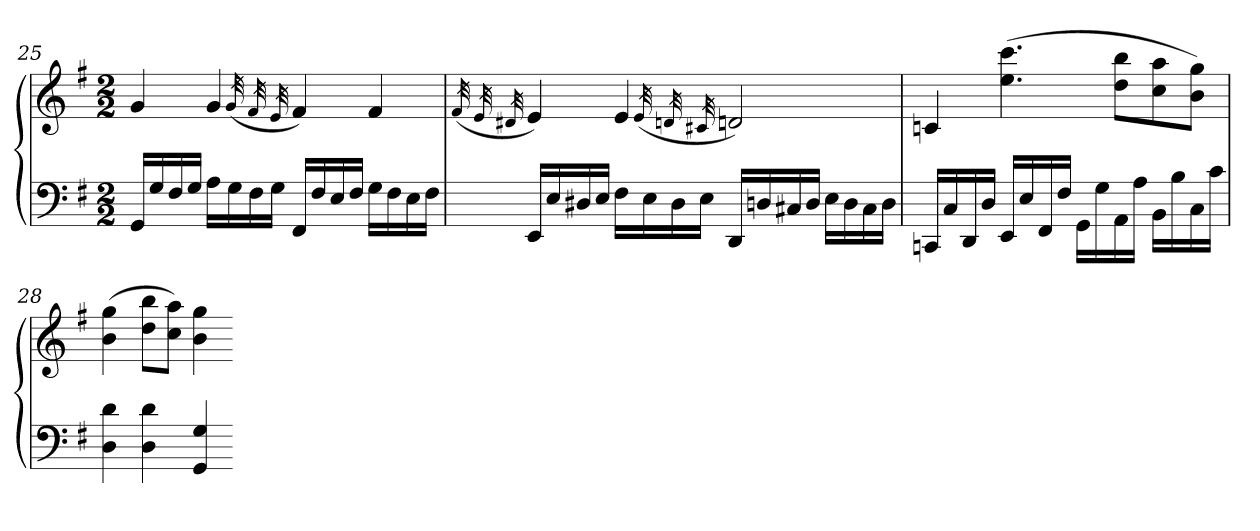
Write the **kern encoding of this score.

**kern	**kern
*part1	*part1
*staff2	*staff1
*clefF4	*clefG2
*k[f#]	*k[f#]
*G:	*G:
*M2/2	*M2/2
=25	=25
16GGLL	4g
16G	.
16F#	.
16GJJ	.
16ALL	4g
16G	.
16F#	.
16GJJ	.
.	(32qg
.	32qf#
.	32qe
16FF#LL	4f#)
16F#	.
16E	.
16F#JJ	.
16GLL	4f#
16F#	.
16E	.
16F#JJ	.
=26	=26
.	(32qf#
.	32qe
.	32qd#X
16EELL	4e)
16E	.
16D#X	.
16EJJ	.
16F#LL	4e
16E	.
16D#	.
16EJJ	.
.	(32qe
.	32qdn
.	32qc#X
16DDLL	2dn)
16Dn	.
16C#X	.
16DJJ	.
16ELL	.
16D	.
16C#	.
16DJJ	.
=27	=27
16CCnLL	4cn
16C	.
16DD	.
16DJJ	.
16EELL	(4.ee 4.ccc
16E	.
16FF#	.
16F#JJ	.
16GGLL	.
16G	.
16AA	8dd 8bbL
16AJJ	.
16BBLL	8cc 8aa
16B	.
16C	8b 8ggJ)
16cJJ	.
=28	=28
4D 4d	(4b 4gg
4D 4d	8dd 8bbL
.	8cc 8aaJ)
4GG 4G	4b 4gg
=-	=-
*-	*-
